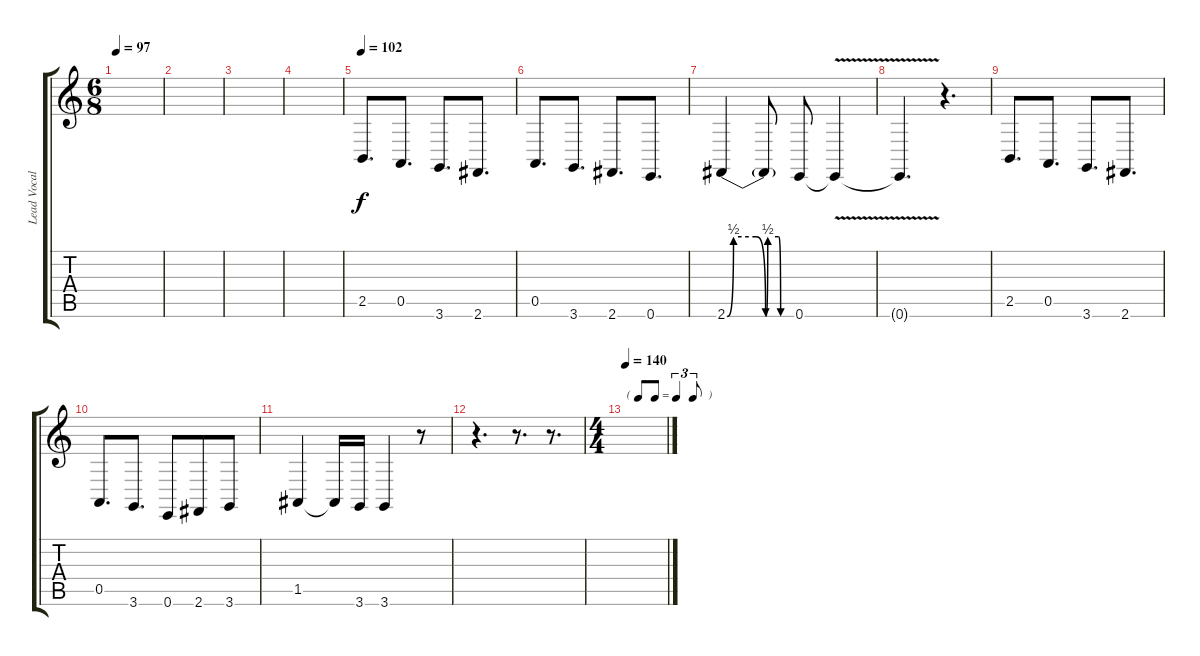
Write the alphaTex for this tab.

\track ("Lead Vocals [Mikael Akerfeldt]" "Lead Vocal") {instrument voiceoohs}
\staff {score tabs}
\tuning (E4 B3 G3 D3 A2 E2) {hide}
\ts (6 8)
\tempo 97
\clef g2
\ks c
|
|
|
|
\tempo 102
2.5.8{d} 0.5.8{d} 3.6.8{d} 2.6.8{d} |
0.5.8{d} 3.6.8{d} 2.6.8{d} 0.6.8{d} |
2.6{be (custom 0 0 10 2 45 2 60 0 60 0)}.4 2.6{be (custom 0 0 5 2 30 2 35 0 60 0) t}.8 0.6.8 0.6{v t}.4 |
0.6{v t}.4{d} r.4{d} |
2.5.8{d} 0.5.8{d} 3.6.8{d} 2.6.8{d} |
0.5.8{d} 3.6.8{d} 0.6.8 2.6.8 3.6.8 |
1.5.4 1.5{t}.16 3.6.16 3.6.4 r.8 |
r.4{d} r.8{d} r.8{d} |
\ts (4 4)
\tf triplet8th
\tempo 140
